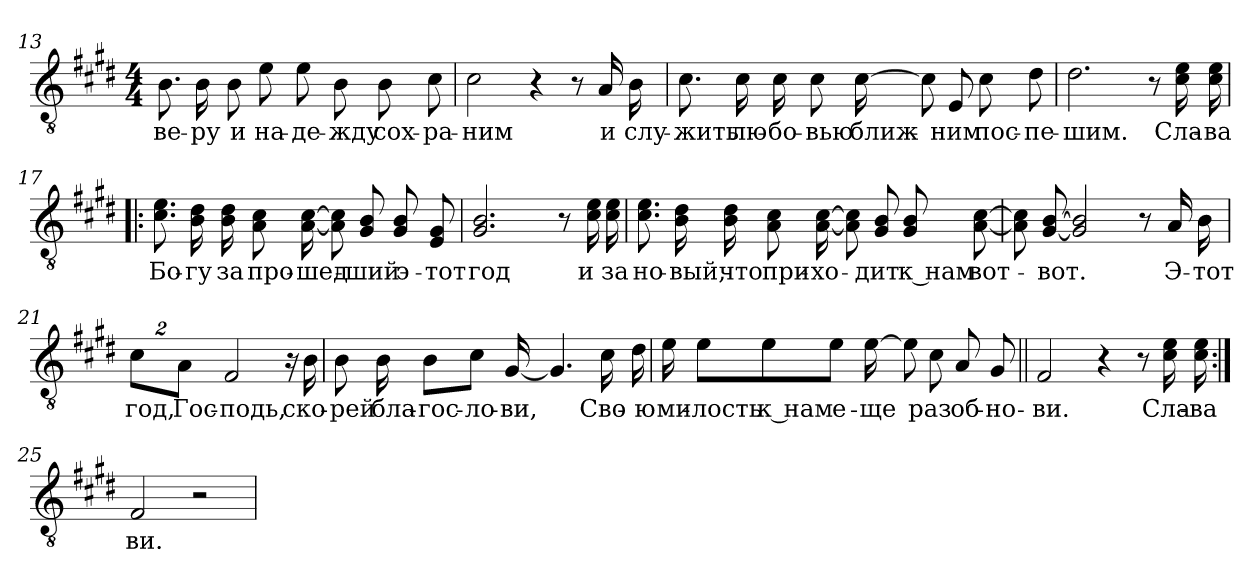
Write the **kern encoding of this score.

**kern	**text
*part1	*part1
*staff1	*staff1
*clefGv2	*
*k[f#c#g#d#]	*
*E:	*
*M4/4	*
=13	=13
!	!LO:LY:b:color=#000000
8.Bi\	ве-
!	!LO:LY:b:color=#000000
16Bi\	-ру
!	!LO:LY:b:color=#000000
8Bi\	и
!	!LO:LY:b:color=#000000
8ei\	на-
!	!LO:LY:b:color=#000000
8ei\	-де-
!	!LO:LY:b:color=#000000
8Bi\	-жду
!	!LO:LY:b:color=#000000
8Bi\	сох-
!	!LO:LY:b:color=#000000
8c#i\	-ра-
=14	=14
!	!LO:LY:b:color=#000000
2c#i\	-ним
4r	.
8r	.
!	!LO:LY:b:color=#000000
16Ai/	и
!	!LO:LY:b:color=#000000
16Bi\	слу-
!!LO:LB:g=z
=15	=15
!	!LO:LY:b:color=#000000
8.c#i\	-жить
!	!LO:LY:b:color=#000000
16c#i\	лю-
!	!LO:LY:b:color=#000000
16c#i\	-бо-
!	!LO:LY:b:color=#000000
8c#i\	-вью
!	!LO:LY:b:color=#000000
[>16c#i\	ближ-
8c#i\]	.
!	!LO:LY:b:color=#000000
8Ei/	-ним
!	!LO:LY:b:color=#000000
8c#i\	пос-
!	!LO:LY:b:color=#000000
8d#i\	-пе-
=16	=16
!	!LO:LY:b:color=#000000
2.d#i\	-шим.
8r	.
!	!LO:LY:b:color=#000000
16c#i\ 16ei	Сла-
!	!LO:LY:b:color=#000000
16c#i\ 16ei	-ва
=17!|:	=17!|:
!	!LO:LY:b:color=#000000
8.c#i\ 8.ei	Бо-
!	!LO:LY:b:color=#000000
16Bi\ 16d#i	-гу
!	!LO:LY:b:color=#000000
16Bi\ 16d#i	за
!	!LO:LY:b:color=#000000
8Ai\ 8c#i	про-
!	!LO:LY:b:color=#000000
[<16Ai\ [>16c#i	-шед-
8Ai\] 8c#i]	.
!	!LO:LY:b:color=#000000
8G#i/ 8Bi	-ший
!	!LO:LY:b:color=#000000
8G#i/ 8Bi	э-
!	!LO:LY:b:color=#000000
8Ei/ 8G#i	-тот
!!LO:LB:g=z
=18	=18
!	!LO:LY:b:color=#000000
2.G#i/ 2.Bi	год
8r	.
!	!LO:LY:b:color=#000000
16c#i\ 16ei	и
!	!LO:LY:b:color=#000000
16c#i\ 16ei	за
=19	=19
!	!LO:LY:b:color=#000000
8.c#i\ 8.ei	но-
!	!LO:LY:b:color=#000000
16Bi\ 16d#i	-вый,
!	!LO:LY:b:color=#000000
16Bi\ 16d#i	что
!	!LO:LY:b:color=#000000
8Ai\ 8c#i	при-
!	!LO:LY:b:color=#000000
[<16Ai\ [>16c#i	-хо-
8Ai\] 8c#i]	.
!	!LO:LY:b:color=#000000
8G#i/ 8Bi	-дит
!	!LO:LY:b:color=#000000
8G#i/ 8Bi	к нам
!	!LO:LY:b:color=#000000
[<8Ai\ [>8c#i	вот-
=20	=20
8Ai\] 8c#i]	.
!	!LO:LY:b:color=#000000
[<8G#i/ [>8Bi	-вот.
2G#i/] 2Bi]	.
8r	.
!	!LO:LY:b:color=#000000
16Ai/	Э-
!	!LO:LY:b:color=#000000
16Bi\	-тот
!!LO:LB:g=z
=21	=21
*Xbrackettup	*
!	!LO:LY:b:color=#000000
16%3c#i\L	год,
!	!LO:LY:b:color=#000000
16%3Ai\J	Гос-
!	!LO:LY:b:color=#000000
2F#i/	-подь,
16r	.
!	!LO:LY:b:color=#000000
16Bi\	ско-
=22	=22
!	!LO:LY:b:color=#000000
8Bi\	-рей
!	!LO:LY:b:color=#000000
16Bi\	бла-
!	!LO:LY:b:color=#000000
8Bi\L	-гос-
!	!LO:LY:b:color=#000000
8c#i\J	-ло-
!	!LO:LY:b:color=#000000
[<16G#i/	-ви,
4.G#i/]	.
!	!LO:LY:b:color=#000000
16c#i\	Сво-
!	!LO:LY:b:color=#000000
16d#i\	-ю
=23	=23
!	!LO:LY:b:color=#000000
16ei\	ми-
!	!LO:LY:b:color=#000000
8ei\L	-лость
!	!LO:LY:b:color=#000000
8ei\	к нам
!	!LO:LY:b:color=#000000
8ei\J	е-
!	!LO:LY:b:color=#000000
[>16ei\	-ще
8ei\]	.
!	!LO:LY:b:color=#000000
8c#i\	раз
!	!LO:LY:b:color=#000000
8Ai/	об-
!	!LO:LY:b:color=#000000
8G#i/	-но-
!!LO:LB:g=z
=24||	=24||
!	!LO:LY:b:color=#000000
2F#i/	-ви.
4r	.
8r	.
!	!LO:LY:b:color=#000000
16c#i\ 16ei	Сла-
!	!LO:LY:b:color=#000000
16c#i\ 16ei	-ва
=25:|!	=25:|!
!	!LO:LY:b:color=#000000
2F#i/	ви.
2r	.
=	=
*-	*-
